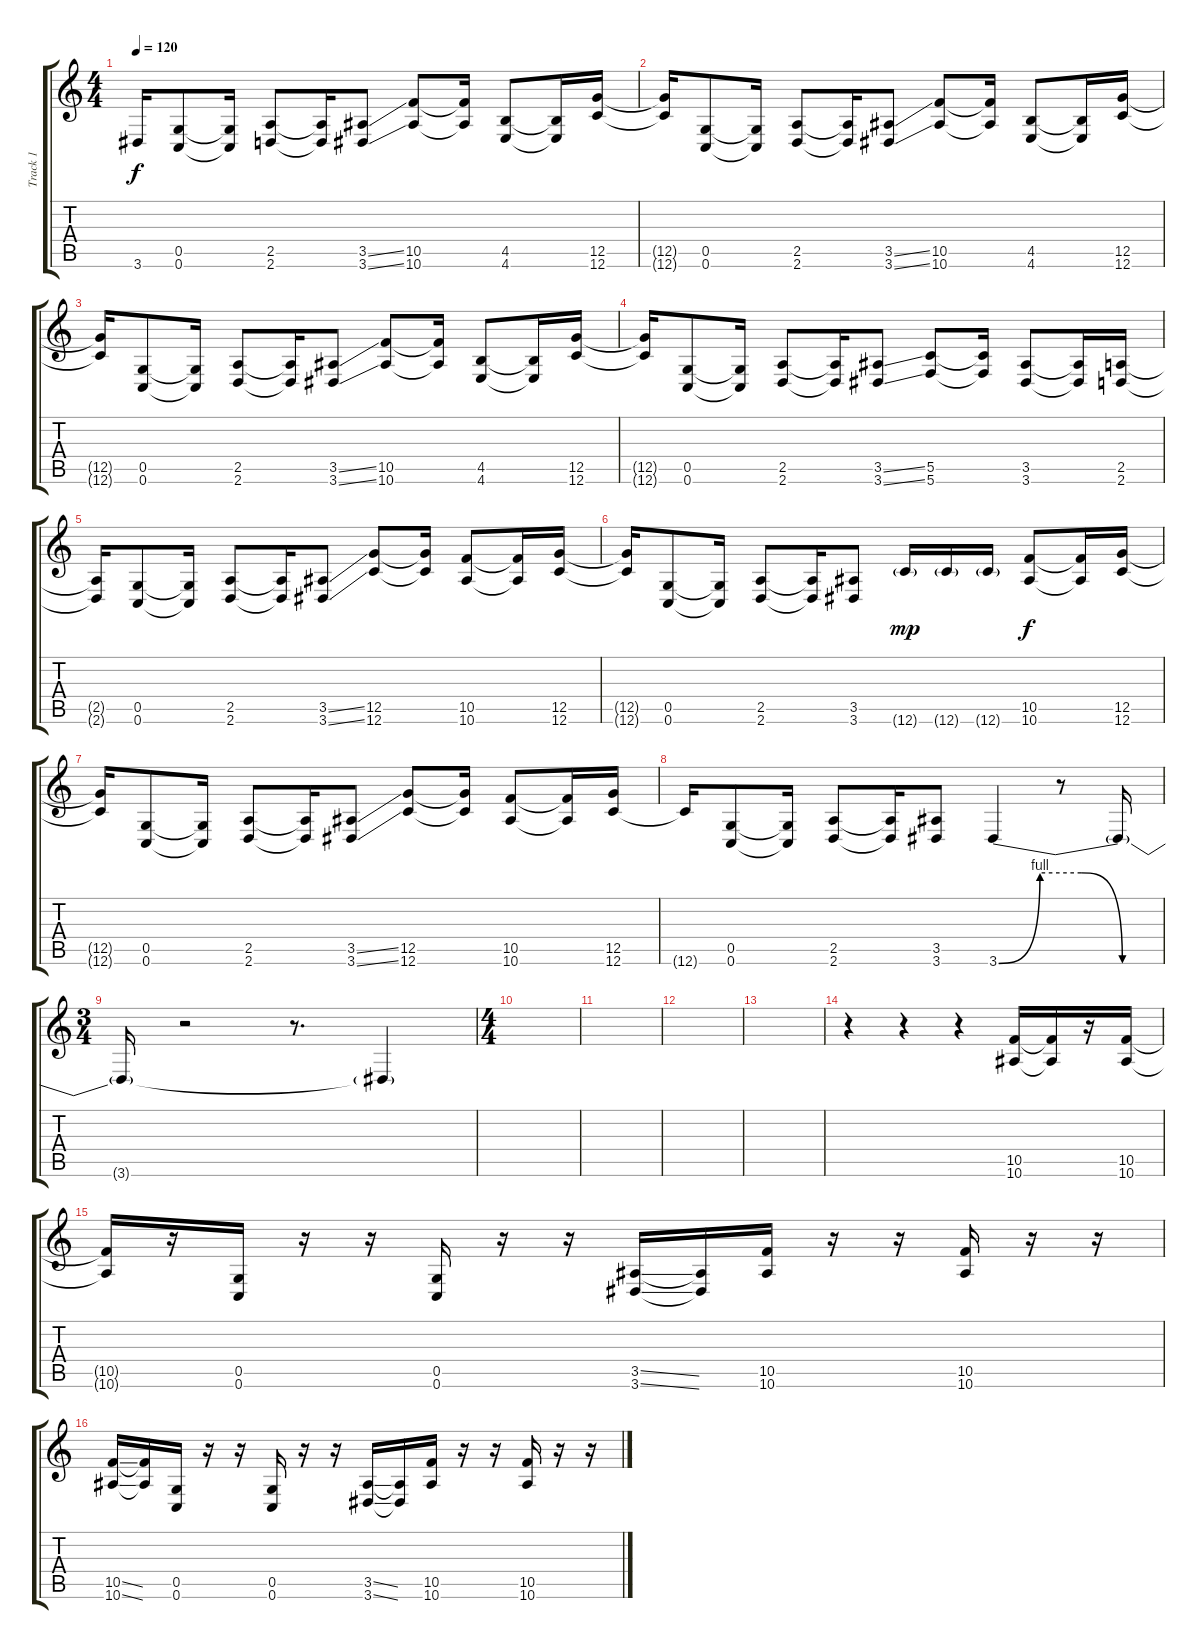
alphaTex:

\track ("Track 1" "Track 1") {instrument distortionguitar}
\staff {score tabs}
\tuning (D4 A3 F3 C3 G2 C2) {hide}
\ts (4 4)
\tempo 120
\clef g2
\ks c
3.6{t}.16{dy f} (0.5 0.6).8 (0.5{t} 0.6{t}).16 (2.5 2.6).8 (2.5{t} 2.6{t}).16 (3.5{ss} 3.6{ss}).8 (10.5 10.6).8 (10.5{t} 10.6{t}).16 (4.5 4.6).8 (4.5{t} 4.6{t}).16 (12.5 12.6).16 |
(12.5{t} 12.6{t}).16 (0.5 0.6).8 (0.5{t} 0.6{t}).16 (2.5 2.6).8 (2.5{t} 2.6{t}).16 (3.5{ss} 3.6{ss}).8 (10.5 10.6).8 (10.5{t} 10.6{t}).16 (4.5 4.6).8 (4.5{t} 4.6{t}).16 (12.5 12.6).16 |
(12.5{t} 12.6{t}).16 (0.5 0.6).8 (0.5{t} 0.6{t}).16 (2.5 2.6).8 (2.5{t} 2.6{t}).16 (3.5{ss} 3.6{ss}).8 (10.5 10.6).8 (10.5{t} 10.6{t}).16 (4.5 4.6).8 (4.5{t} 4.6{t}).16 (12.5 12.6).16 |
(12.5{t} 12.6{t}).16 (0.5 0.6).8 (0.5{t} 0.6{t}).16 (2.5 2.6).8 (2.5{t} 2.6{t}).16 (3.5{ss} 3.6{ss}).8 (5.5 5.6).8 (5.5{t} 5.6{t}).16 (3.5 3.6).8 (3.5{t} 3.6{t}).16 (2.5 2.6).16 |
(2.5{t} 2.6{t}).16 (0.5 0.6).8 (0.5{t} 0.6{t}).16 (2.5 2.6).8 (2.5{t} 2.6{t}).16 (3.5{ss} 3.6{ss}).8 (12.5 12.6).8 (12.5{t} 12.6{t}).16 (10.5 10.6).8 (10.5{t} 10.6{t}).16 (12.5 12.6).16 |
(12.5{t} 12.6{t}).16 (0.5 0.6).8 (0.5{t} 0.6{t}).16 (2.5 2.6).8 (2.5{t} 2.6{t}).16 (3.5 3.6).8 12.6{g}.16{dy mp} 12.6{g}.16 12.6{g}.16 (10.5 10.6).8{dy f} (10.5{t} 10.6{t}).16 (12.5 12.6).16 |
(12.5{t} 12.6{t}).16 (0.5 0.6).8 (0.5{t} 0.6{t}).16 (2.5 2.6).8 (2.5{t} 2.6{t}).16 (3.5{ss} 3.6{ss}).8 (12.5 12.6).8 (12.5{t} 12.6{t}).16 (10.5 10.6).8 (10.5{t} 10.6{t}).16 (12.5 12.6).16 |
12.6{t}.16 (0.5 0.6).8 (0.5{t} 0.6{t}).16 (2.5 2.6).8 (2.5{t} 2.6{t}).16 (3.5 3.6).8 3.6{be (custom 0 0 15 4 30 4 45 0 60 0)}.4 r.8 3.6{t}.16 |
\ts (3 4)
3.6{t}.16 r.2 r.8{d} 3.6{t}.4 |
\ts (4 4)
|
|
|
|
r.4 r.4 r.4 (10.5 10.6).16 (10.5{t} 10.6{t}).16 r.16 (10.5 10.6).16 |
(10.5{t} 10.6{t}).16 r.16 (0.5 0.6).16 r.16 r.16 (0.5 0.6).16 r.16 r.16 (3.5{ss} 3.6{ss}).16 (3.5{t} 3.6{t}).16 (10.5 10.6).16 r.16 r.16 (10.5 10.6).16 r.16 r.16 |
(10.5{ss} 10.6{ss}).16 (10.5{t} 10.6{t}).16 (0.5 0.6).16 r.16 r.16 (0.5 0.6).16 r.16 r.16 (3.5{ss} 3.6{ss}).16 (3.5{t} 3.6{t}).16 (10.5 10.6).16 r.16 r.16 (10.5 10.6).16 r.16 r.16
